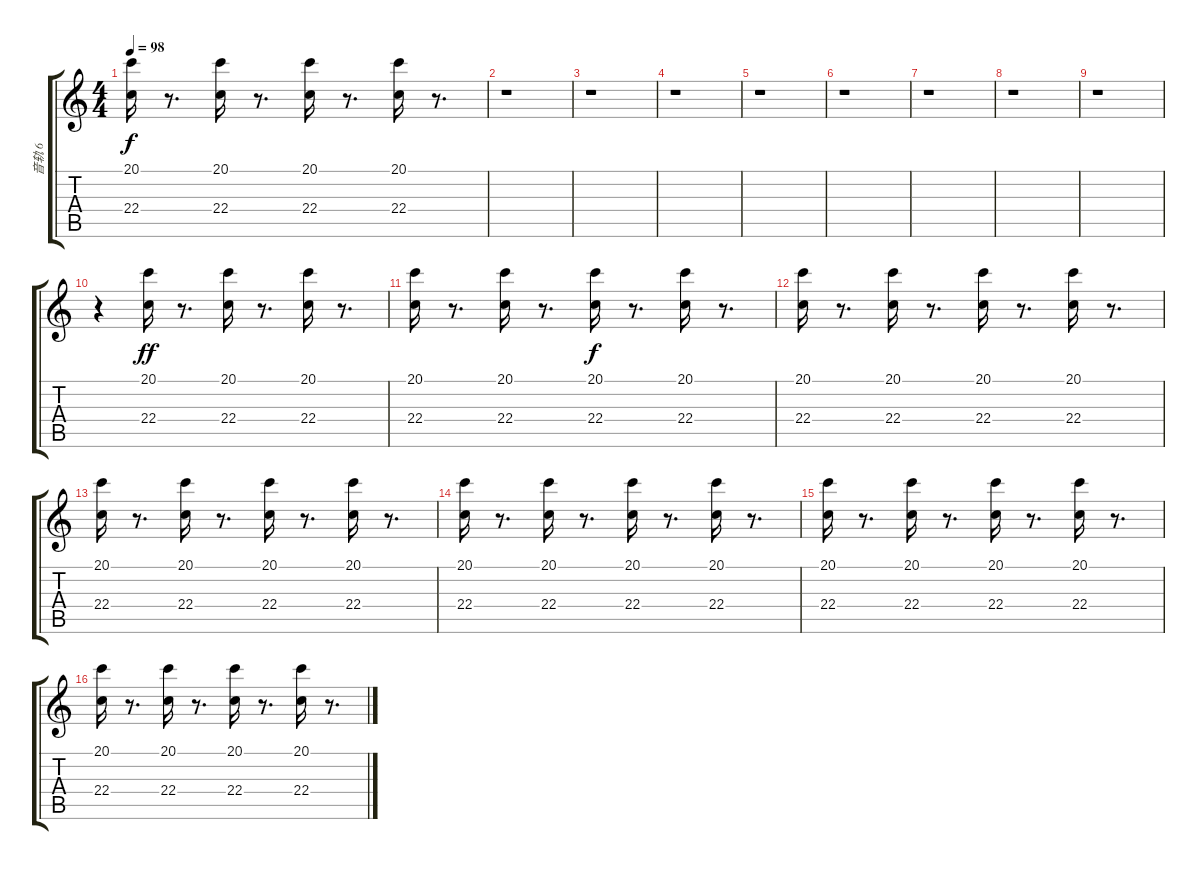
\track ("音轨 6" "音轨 6") {instrument stringensemble1}
\staff {score tabs}
\tuning (E4 B3 G3 D3 A2 E2) {hide}
\ts (4 4)
\tempo 98
\clef g2
\ks c
(20.1 22.4).16{dy f} r.8{d} (20.1 22.4).16 r.8{d} (20.1 22.4).16 r.8{d} (20.1 22.4).16 r.8{d} |
r.1 |
r.1 |
r.1 |
r.1 |
r.1 |
r.1 |
r.1 |
r.1 |
r.4 (20.1 22.4).16{dy ff} r.8{d} (20.1 22.4).16 r.8{d} (20.1 22.4).16 r.8{d} |
(20.1 22.4).16 r.8{d} (20.1 22.4).16 r.8{d} (20.1 22.4).16{dy f} r.8{d} (20.1 22.4).16 r.8{d} |
(20.1 22.4).16 r.8{d} (20.1 22.4).16 r.8{d} (20.1 22.4).16 r.8{d} (20.1 22.4).16 r.8{d} |
(20.1 22.4).16 r.8{d} (20.1 22.4).16 r.8{d} (20.1 22.4).16 r.8{d} (20.1 22.4).16 r.8{d} |
(20.1 22.4).16 r.8{d} (20.1 22.4).16 r.8{d} (20.1 22.4).16 r.8{d} (20.1 22.4).16 r.8{d} |
(20.1 22.4).16 r.8{d} (20.1 22.4).16 r.8{d} (20.1 22.4).16 r.8{d} (20.1 22.4).16 r.8{d} |
(20.1 22.4).16 r.8{d} (20.1 22.4).16 r.8{d} (20.1 22.4).16 r.8{d} (20.1 22.4).16 r.8{d}
